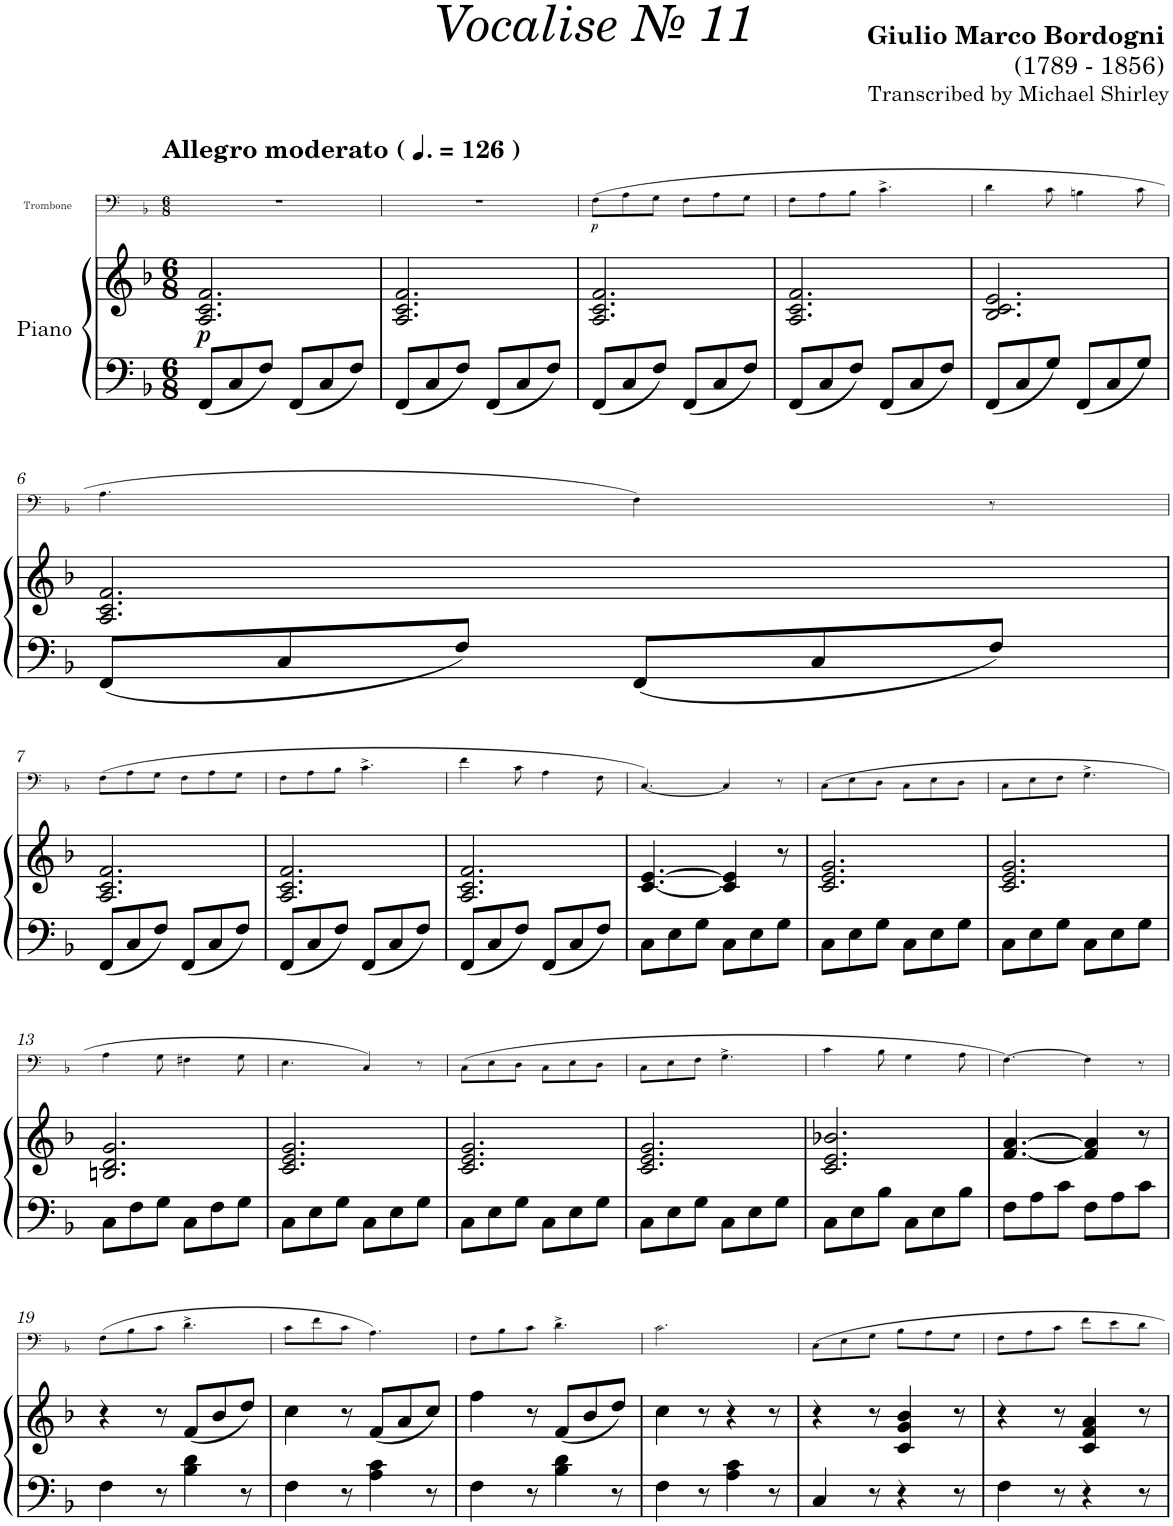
**kern	**kern	**dynam	**kern	**dynam
*part2	*part2	*part2	*part1	*part1
*staff3	*staff2	*staff2/3	*staff1	*staff1
*I"Piano	*	*	*I"Trombone	*
*I'Pno	*	*	*I'Trb	*
*	*	*	*stria5	*
*clefF4	*clefG2	*	*clefF4	*
*k[b-]	*k[b-]	*	*k[b-]	*
*M6/8	*M6/8	*	*M6/8	*
*MM189	*MM189	*	*MM189	*
=1	=1	=1	=1	=1
!	!	!	!LO:TX:a:B:t=Allegro moderato (	!
!	!	!	!LO:TX:a:B:t=)	!
!	!	!LO:DY:b	!	!
8FF/L	2.A/ 2.c/ 2.f/	p	2.r	.
8C/	.	.	.	.
8F/J	.	.	.	.
8FF/L	.	.	.	.
8C/	.	.	.	.
8F/J	.	.	.	.
=2	=2	=2	=2	=2
8FF/L	2.A/ 2.c/ 2.f/	.	2.r	.
8C/	.	.	.	.
8F/J	.	.	.	.
8FF/L	.	.	.	.
8C/	.	.	.	.
8F/J	.	.	.	.
=3	=3	=3	=3	=3
!	!	!	!	!LO:DY:b
8FF/L	2.A/ 2.c/ 2.f/	.	(8F\L	p
8C/	.	.	8A\	.
8F/J	.	.	8G\J	.
8FF/L	.	.	8F\L	.
8C/	.	.	8A\	.
8F/J	.	.	8G\J	.
=4	=4	=4	=4	=4
8FF/L	2.A/ 2.c/ 2.f/	.	8F\L	.
8C/	.	.	8A\	.
8F/J	.	.	8B-\J	.
8FF/L	.	.	4.c^\	.
8C/	.	.	.	.
8F/J	.	.	.	.
=5	=5	=5	=5	=5
8FF/L	2.B-/ 2.c/ 2.e/	.	4d\	.
8C/	.	.	.	.
8G/J	.	.	8c\	.
8FF/L	.	.	4Bn\	.
8C/	.	.	.	.
8G/J	.	.	8c\	.
!!LO:LB:g=z
=6	=6	=6	=6	=6
8FF/L	2.A/ 2.c/ 2.f/	.	4.A\	.
8C/	.	.	.	.
8F/J	.	.	.	.
8FF/L	.	.	4F\)	.
8C/	.	.	.	.
8F/J	.	.	8r	.
!!LO:LB:g=z
=7	=7	=7	=7	=7
8FF/L	2.A/ 2.c/ 2.f/	.	(8F\L	.
8C/	.	.	8A\	.
8F/J	.	.	8G\J	.
8FF/L	.	.	8F\L	.
8C/	.	.	8A\	.
8F/J	.	.	8G\J	.
=8	=8	=8	=8	=8
8FF/L	2.A/ 2.c/ 2.f/	.	8F\L	.
8C/	.	.	8A\	.
8F/J	.	.	8B-\J	.
8FF/L	.	.	4.c^\	.
8C/	.	.	.	.
8F/J	.	.	.	.
=9	=9	=9	=9	=9
8FF/L	2.A/ 2.c/ 2.f/	.	4f\	.
8C/	.	.	.	.
8F/J	.	.	8c\	.
8FF/L	.	.	4A\	.
8C/	.	.	.	.
8F/J	.	.	8F\	.
=10	=10	=10	=10	=10
8C\L	[4.c/ [4.e/	.	[4.C/)	.
8E\	.	.	.	.
8G\J	.	.	.	.
8C\L	4c/] 4e/]	.	4C/]	.
8E\	.	.	.	.
8G\J	8r	.	8r	.
=11	=11	=11	=11	=11
8C\L	2.c/ 2.e/ 2.g/	.	(8C\L	.
8E\	.	.	8E\	.
8G\J	.	.	8D\J	.
8C\L	.	.	8C\L	.
8E\	.	.	8E\	.
8G\J	.	.	8D\J	.
=12	=12	=12	=12	=12
8C\L	2.c/ 2.e/ 2.g/	.	8C\L	.
8E\	.	.	8E\	.
8G\J	.	.	8F\J	.
8C\L	.	.	4.G^\	.
8E\	.	.	.	.
8G\J	.	.	.	.
!!LO:LB:g=z
=13	=13	=13	=13	=13
8C\L	2.Bn/ 2.d/ 2.g/	.	4A\	.
8F\	.	.	.	.
8G\J	.	.	8G\	.
8C\L	.	.	4F#X\	.
8F\	.	.	.	.
8G\J	.	.	8G\	.
=14	=14	=14	=14	=14
8C\L	2.c/ 2.e/ 2.g/	.	4.E\	.
8E\	.	.	.	.
8G\J	.	.	.	.
8C\L	.	.	4C/)	.
8E\	.	.	.	.
8G\J	.	.	8r	.
=15	=15	=15	=15	=15
8C\L	2.c/ 2.e/ 2.g/	.	(8C\L	.
8E\	.	.	8E\	.
8G\J	.	.	8D\J	.
8C\L	.	.	8C\L	.
8E\	.	.	8E\	.
8G\J	.	.	8D\J	.
=16	=16	=16	=16	=16
8C\L	2.c/ 2.e/ 2.g/	.	8C\L	.
8E\	.	.	8E\	.
8G\J	.	.	8F\J	.
8C\L	.	.	4.G^\	.
8E\	.	.	.	.
8G\J	.	.	.	.
=17	=17	=17	=17	=17
8C\L	2.c/ 2.e/ 2.b-X/	.	4c\	.
8E\	.	.	.	.
8B-\J	.	.	8B-\	.
8C\L	.	.	4G\	.
8E\	.	.	.	.
8B-\J	.	.	8A\	.
=18	=18	=18	=18	=18
8F\L	[4.f/ [4.a/	.	[>4.F\)	.
8A\	.	.	.	.
8c\J	.	.	.	.
8F\L	4f/] 4a/]	.	4F\]	.
8A\	.	.	.	.
8c\J	8r	.	8r	.
!!LO:LB:g=z
=19	=19	=19	=19	=19
4F\	4r	.	(>8F\L	.
.	.	.	8B-\	.
8r	8r	.	8c\J	.
4B-\ 4d\	(8f/L	.	4.d^\	.
.	8b-/	.	.	.
8r	8dd/J)	.	.	.
=20	=20	=20	=20	=20
4F\	4cc\	.	8c\L	.
.	.	.	8f\	.
8r	8r	.	8c\J	.
4A\ 4c\	(8f/L	.	4.A\)	.
.	8a/	.	.	.
8r	8cc/J)	.	.	.
=21	=21	=21	=21	=21
4F\	4ff\	.	8F\L	.
.	.	.	8B-\	.
8r	8r	.	8c\J	.
4B-\ 4d\	(8f/L	.	4.d^\	.
.	8b-/	.	.	.
8r	8dd/J)	.	.	.
=22	=22	=22	=22	=22
4F\	4cc\	.	2.c\	.
8r	8r	.	.	.
4A\ 4c\	4r	.	.	.
8r	8r	.	.	.
=23	=23	=23	=23	=23
4C/	4r	.	8C\L	.
.	.	.	8E\	.
8r	8r	.	8G\J	.
4r	4c/ 4g/ 4b-/	.	8B-\L	.
.	.	.	8A\	.
8r	8r	.	8G\J	.
=24	=24	=24	=24	=24
4F\	4r	.	8F\L	.
.	.	.	8A\	.
8r	8r	.	8c\J	.
4r	4c/ 4f/ 4a/	.	8f\L	.
.	.	.	8e\	.
8r	8r	.	8d\J	.
=	=	=	=	=
*-	*-	*-	*-	*-
